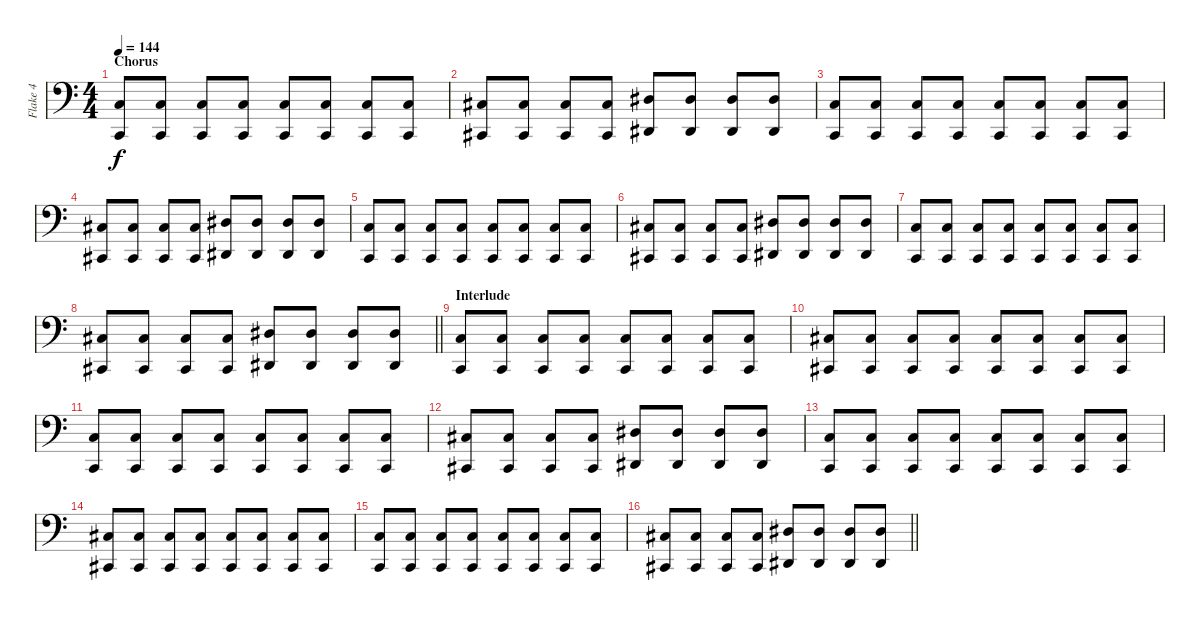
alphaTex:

\track ("Flake 4" "Flake 4") {instrument synthbass2}
\staff {score}
\tuning (G2 D2 A1 E1 B0) {hide}
\ts (4 4)
\section ("" "Chorus")
\tempo 144
\clef f4
\ks c
(3.3 1.5).8{dy f volume 16 instrument synthbass1} (3.3 1.5).8 (3.3 1.5).8 (3.3 1.5).8 (3.3 1.5).8 (3.3 1.5).8 (3.3 1.5).8 (3.3 1.5).8 |
(4.3 2.5).8 (4.3 2.5).8 (4.3 2.5).8 (4.3 2.5).8 (6.3 4.5).8 (6.3 4.5).8 (6.3 4.5).8 (6.3 4.5).8 |
(3.3 1.5).8 (3.3 1.5).8 (3.3 1.5).8 (3.3 1.5).8 (3.3 1.5).8 (3.3 1.5).8 (3.3 1.5).8 (3.3 1.5).8 |
(4.3 2.5).8 (4.3 2.5).8 (4.3 2.5).8 (4.3 2.5).8 (6.3 4.5).8 (6.3 4.5).8 (6.3 4.5).8 (6.3 4.5).8 |
(3.3 1.5).8 (3.3 1.5).8 (3.3 1.5).8 (3.3 1.5).8 (3.3 1.5).8 (3.3 1.5).8 (3.3 1.5).8 (3.3 1.5).8 |
(4.3 2.5).8 (4.3 2.5).8 (4.3 2.5).8 (4.3 2.5).8 (6.3 4.5).8 (6.3 4.5).8 (6.3 4.5).8 (6.3 4.5).8 |
(3.3 1.5).8 (3.3 1.5).8 (3.3 1.5).8 (3.3 1.5).8 (3.3 1.5).8 (3.3 1.5).8 (3.3 1.5).8 (3.3 1.5).8 |
\barLineRight lightlight
(4.3 2.5).8 (4.3 2.5).8 (4.3 2.5).8 (4.3 2.5).8 (6.3 4.5).8 (6.3 4.5).8 (6.3 4.5).8 (6.3 4.5).8 |
\section ("" "Interlude")
(3.3 1.5).8{volume 16 instrument synthbass1} (3.3 1.5).8 (3.3 1.5).8 (3.3 1.5).8 (3.3 1.5).8 (3.3 1.5).8 (3.3 1.5).8 (3.3 1.5).8 |
(4.3 2.5).8 (4.3 2.5).8 (4.3 2.5).8 (4.3 2.5).8 (4.3 2.5).8 (4.3 2.5).8 (4.3 2.5).8 (4.3 2.5).8 |
(3.3 1.5).8 (3.3 1.5).8 (3.3 1.5).8 (3.3 1.5).8 (3.3 1.5).8 (3.3 1.5).8 (3.3 1.5).8 (3.3 1.5).8 |
(4.3 2.5).8 (4.3 2.5).8 (4.3 2.5).8 (4.3 2.5).8 (6.3 4.5).8 (6.3 4.5).8 (6.3 4.5).8 (6.3 4.5).8 |
(3.3 1.5).8 (3.3 1.5).8 (3.3 1.5).8 (3.3 1.5).8 (3.3 1.5).8 (3.3 1.5).8 (3.3 1.5).8 (3.3 1.5).8 |
(4.3 2.5).8 (4.3 2.5).8 (4.3 2.5).8 (4.3 2.5).8 (4.3 2.5).8 (4.3 2.5).8 (4.3 2.5).8 (4.3 2.5).8 |
(3.3 1.5).8 (3.3 1.5).8 (3.3 1.5).8 (3.3 1.5).8 (3.3 1.5).8 (3.3 1.5).8 (3.3 1.5).8 (3.3 1.5).8 |
\barLineRight lightlight
(4.3 2.5).8 (4.3 2.5).8 (4.3 2.5).8 (4.3 2.5).8 (6.3 4.5).8 (6.3 4.5).8 (6.3 4.5).8 (6.3 4.5).8
